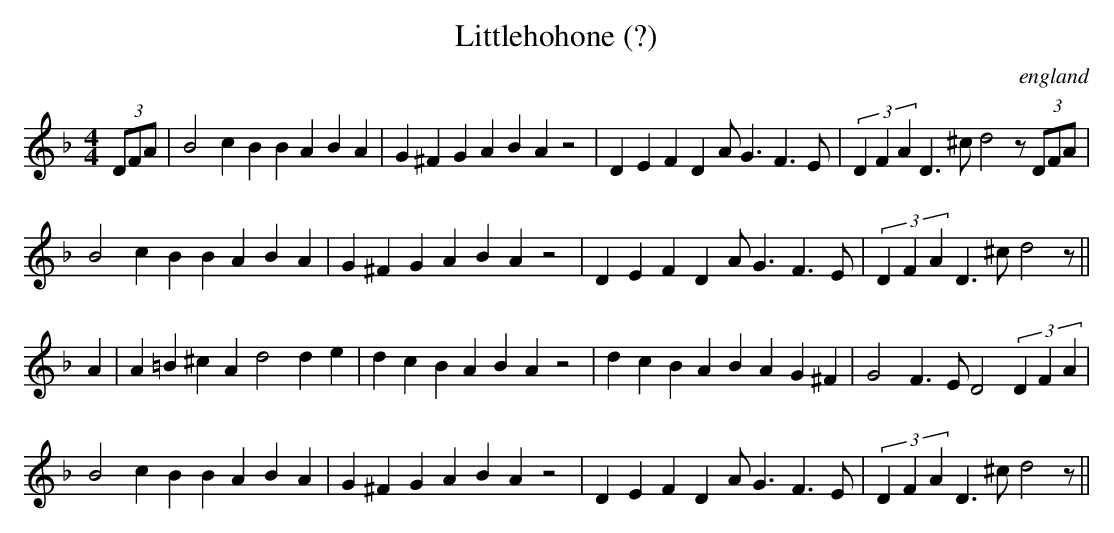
X:1
T:Littlehohone (?)
O:england
M:4/4
L:1/4
K:Dm
(3D/F/A/|B2 cB BABA|G^FGA BA z2|DEFD A<GF>E|(3DFA D>^c d2 z/ (3D/F/A/|
B2 cB BABA|G^FGA BA z2|DEFD A<GF>E|(3DFA D>^c d2 z/||
A|A=B^cA d2 de|dcBA BA z2|dcBA BAG^F|G2 F>E D2 (3DFA|
B2 cB BABA|G^FGA BA z2|DEFD A<GF>E|(3DFA D>^c d2 z/||
